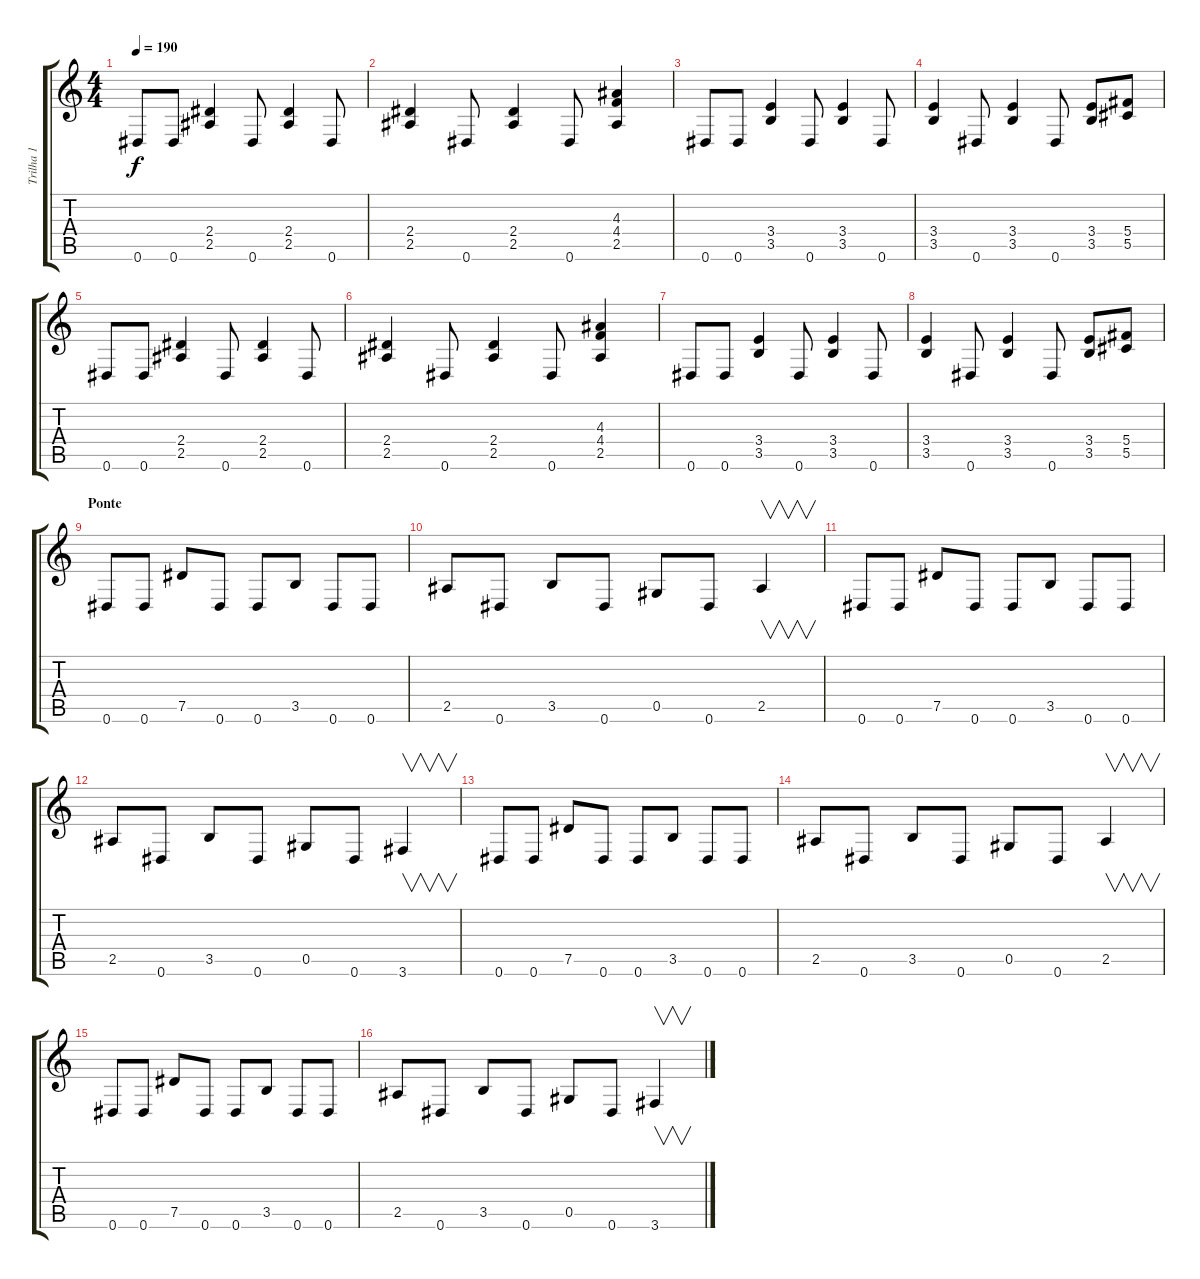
\track ("Trilha 1" "Trilha 1") {instrument distortionguitar}
\staff {score tabs}
\tuning (Eb4 Bb3 Gb3 Db3 Ab2 Eb2) {hide}
\ts (4 4)
\tempo 190
\clef g2
\ks c
0.6.8{dy f} 0.6.8 (2.4 2.5).4 0.6.8 (2.4 2.5).4 0.6.8 |
(2.4 2.5).4 0.6.8 (2.4 2.5).4 0.6.8 (4.3 4.4 2.5).4 |
0.6.8 0.6.8 (3.4 3.5).4 0.6.8 (3.4 3.5).4 0.6.8 |
(3.4 3.5).4 0.6.8 (3.4 3.5).4 0.6.8 (3.4 3.5).8 (5.4 5.5).8 |
0.6.8 0.6.8 (2.4 2.5).4 0.6.8 (2.4 2.5).4 0.6.8 |
(2.4 2.5).4 0.6.8 (2.4 2.5).4 0.6.8 (4.3 4.4 2.5).4 |
0.6.8 0.6.8 (3.4 3.5).4 0.6.8 (3.4 3.5).4 0.6.8 |
(3.4 3.5).4 0.6.8 (3.4 3.5).4 0.6.8 (3.4 3.5).8 (5.4 5.5).8 |
\section ("" "Ponte")
0.6.8 0.6.8 7.5.8 0.6.8 0.6.8 3.5.8 0.6.8 0.6.8 |
2.5.8 0.6.8 3.5.8 0.6.8 0.5.8 0.6.8 2.5.4{v} |
0.6.8 0.6.8 7.5.8 0.6.8 0.6.8 3.5.8 0.6.8 0.6.8 |
2.5.8 0.6.8 3.5.8 0.6.8 0.5.8 0.6.8 3.6.4{v} |
0.6.8 0.6.8 7.5.8 0.6.8 0.6.8 3.5.8 0.6.8 0.6.8 |
2.5.8 0.6.8 3.5.8 0.6.8 0.5.8 0.6.8 2.5.4{v} |
0.6.8 0.6.8 7.5.8 0.6.8 0.6.8 3.5.8 0.6.8 0.6.8 |
2.5.8 0.6.8 3.5.8 0.6.8 0.5.8 0.6.8 3.6.4{v}
